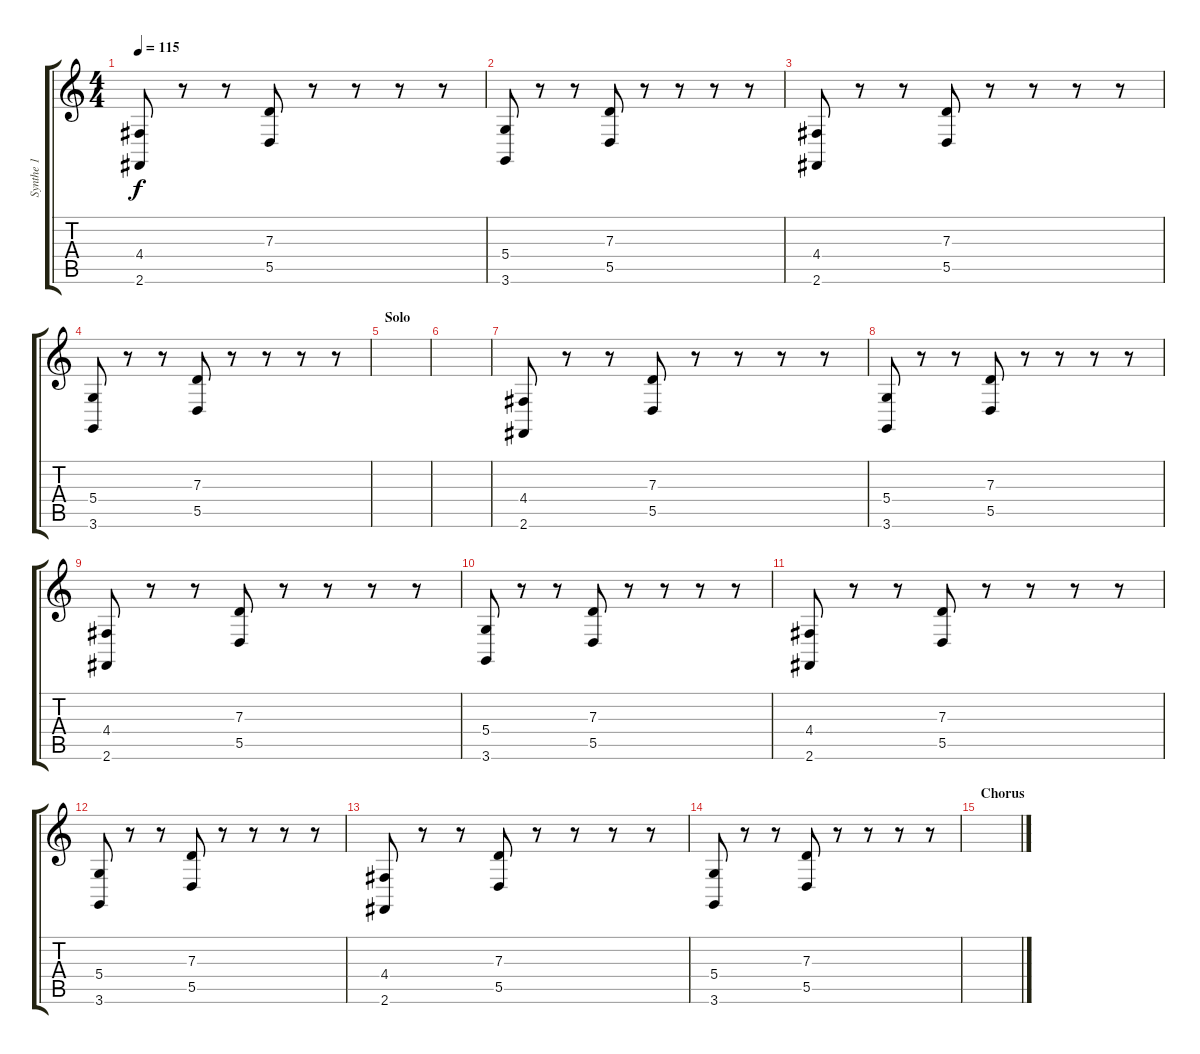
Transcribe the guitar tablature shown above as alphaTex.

\track ("Synthe 1" "Synthe 1") {instrument trumpet}
\staff {score tabs}
\tuning (E4 B3 G3 D3 A2 E2) {hide}
\ts (4 4)
\tempo 115
\clef g2
\ks c
(4.4 2.6).8{dy f} r.8 r.8 (7.3 5.5).8 r.8 r.8 r.8 r.8 |
(5.4 3.6).8 r.8 r.8 (7.3 5.5).8 r.8 r.8 r.8 r.8 |
(4.4 2.6).8 r.8 r.8 (7.3 5.5).8 r.8 r.8 r.8 r.8 |
(5.4 3.6).8 r.8 r.8 (7.3 5.5).8 r.8 r.8 r.8 r.8 |
\section ("" "Solo")
|
|
\section ("" "")
(4.4 2.6).8 r.8 r.8 (7.3 5.5).8 r.8 r.8 r.8 r.8 |
(5.4 3.6).8 r.8 r.8 (7.3 5.5).8 r.8 r.8 r.8 r.8 |
(4.4 2.6).8 r.8 r.8 (7.3 5.5).8 r.8 r.8 r.8 r.8 |
(5.4 3.6).8 r.8 r.8 (7.3 5.5).8 r.8 r.8 r.8 r.8 |
(4.4 2.6).8 r.8 r.8 (7.3 5.5).8 r.8 r.8 r.8 r.8 |
(5.4 3.6).8 r.8 r.8 (7.3 5.5).8 r.8 r.8 r.8 r.8 |
(4.4 2.6).8 r.8 r.8 (7.3 5.5).8 r.8 r.8 r.8 r.8 |
(5.4 3.6).8 r.8 r.8 (7.3 5.5).8 r.8 r.8 r.8 r.8 |
\section ("" "Chorus")
